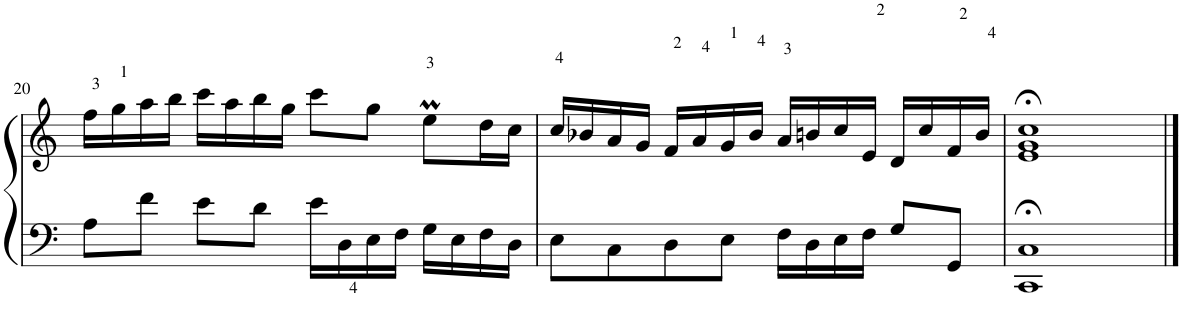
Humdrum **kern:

**kern	**kern
*part1	*part1
*staff2	*staff1
*I"Piano	*
*I'Pno	*
!!LO:PB:g=z
*clefF4	*clefG2
*k[]	*k[]
*M4/4	*M4/4
*met(c)	*met(c)
=20	=20
8A\L	16ff\LL
.	16gg\
8f\J	16aa\
.	16bb\JJ
8e\L	16ccc\LL
.	16aa\
8d\J	16bb\
.	16gg\JJ
16e\LL	8ccc\L
16D\	.
16E\	8gg\J
16F\JJ	.
16G\LL	8eem\L
16E\	.
16F\	16dd\L
16D\JJ	16cc\JJ
=21	=21
8E\L	16cc/LL
.	16b-X/
8C\	16a/
.	16g/JJ
8D\	16f/LL
.	16a/
8E\J	16g/
.	16b-/JJ
16F\LL	16a/LL
16D\	16bn/
16E\	16cc/
16F\JJ	16e/JJ
8G/L	16d/LL
.	16cc/
8GG/J	16f/
.	16b/JJ
=22	=22
1CC;< 1C;<	1e;< 1g;< 1cc;<
==	==
*-	*-
